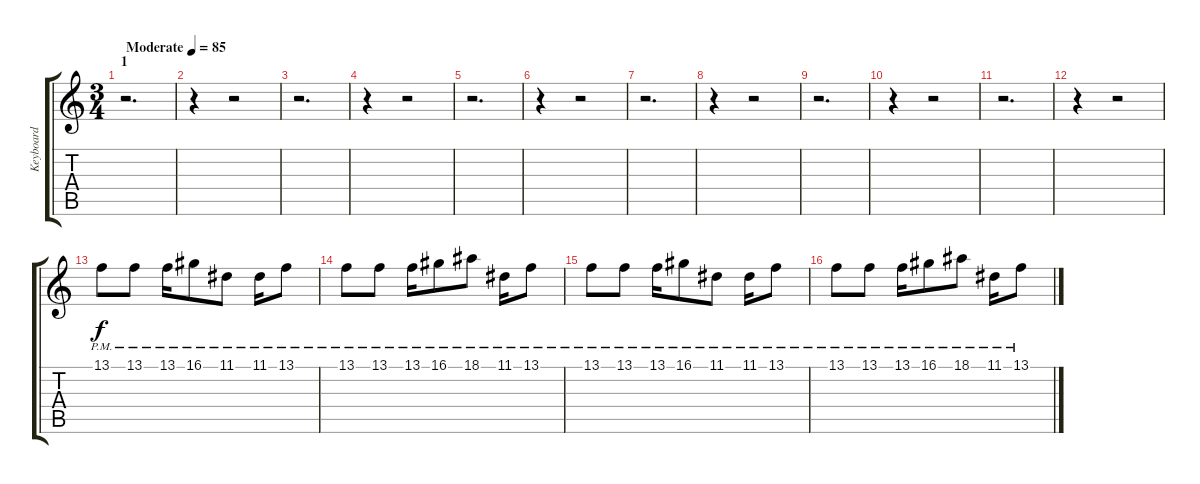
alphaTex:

\track ("Keyboard" "Keyboard") {instrument pizzicatostrings}
\staff {score tabs}
\tuning (E4 B3 G3 D3 A2 E2) {hide}
\ts (3 4)
\section ("" "1")
\tempo (85 "Moderate")
\clef g2
\ks c
r.2{d dy f instrument pizzicatostrings} |
r.4 r.2 |
r.2{d} |
r.4 r.2 |
r.2{d} |
r.4 r.2 |
r.2{d} |
r.4 r.2 |
r.2{d} |
r.4 r.2 |
r.2{d} |
r.4 r.2 |
13.1{pm}.8 13.1{pm}.8 13.1{pm}.16 16.1{pm}.8 11.1{pm}.8 11.1{pm}.16 13.1{pm}.8 |
13.1{pm}.8 13.1{pm}.8 13.1{pm}.16 16.1{pm}.8 18.1{pm}.8 11.1{pm}.16 13.1{pm}.8 |
13.1{pm}.8 13.1{pm}.8 13.1{pm}.16 16.1{pm}.8 11.1{pm}.8 11.1{pm}.16 13.1{pm}.8 |
13.1{pm}.8 13.1{pm}.8 13.1{pm}.16 16.1{pm}.8 18.1{pm}.8 11.1{pm}.16 13.1{pm}.8
